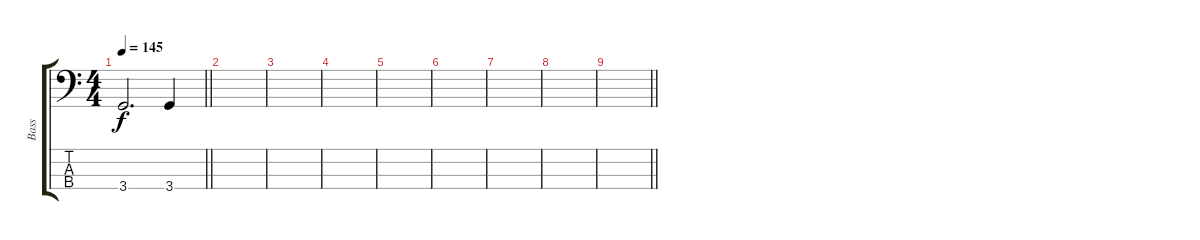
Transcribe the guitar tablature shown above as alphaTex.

\track ("Bass" "Bass") {instrument electricbasspick}
\staff {score tabs}
\tuning (G2 D2 A1 E1) {hide}
\ts (4 4)
\tempo 145
\clef f4
\barLineRight lightlight
\ks c
3.4.2{d dy f} 3.4.4 |
|
|
|
|
|
|
|
\barLineRight lightlight
